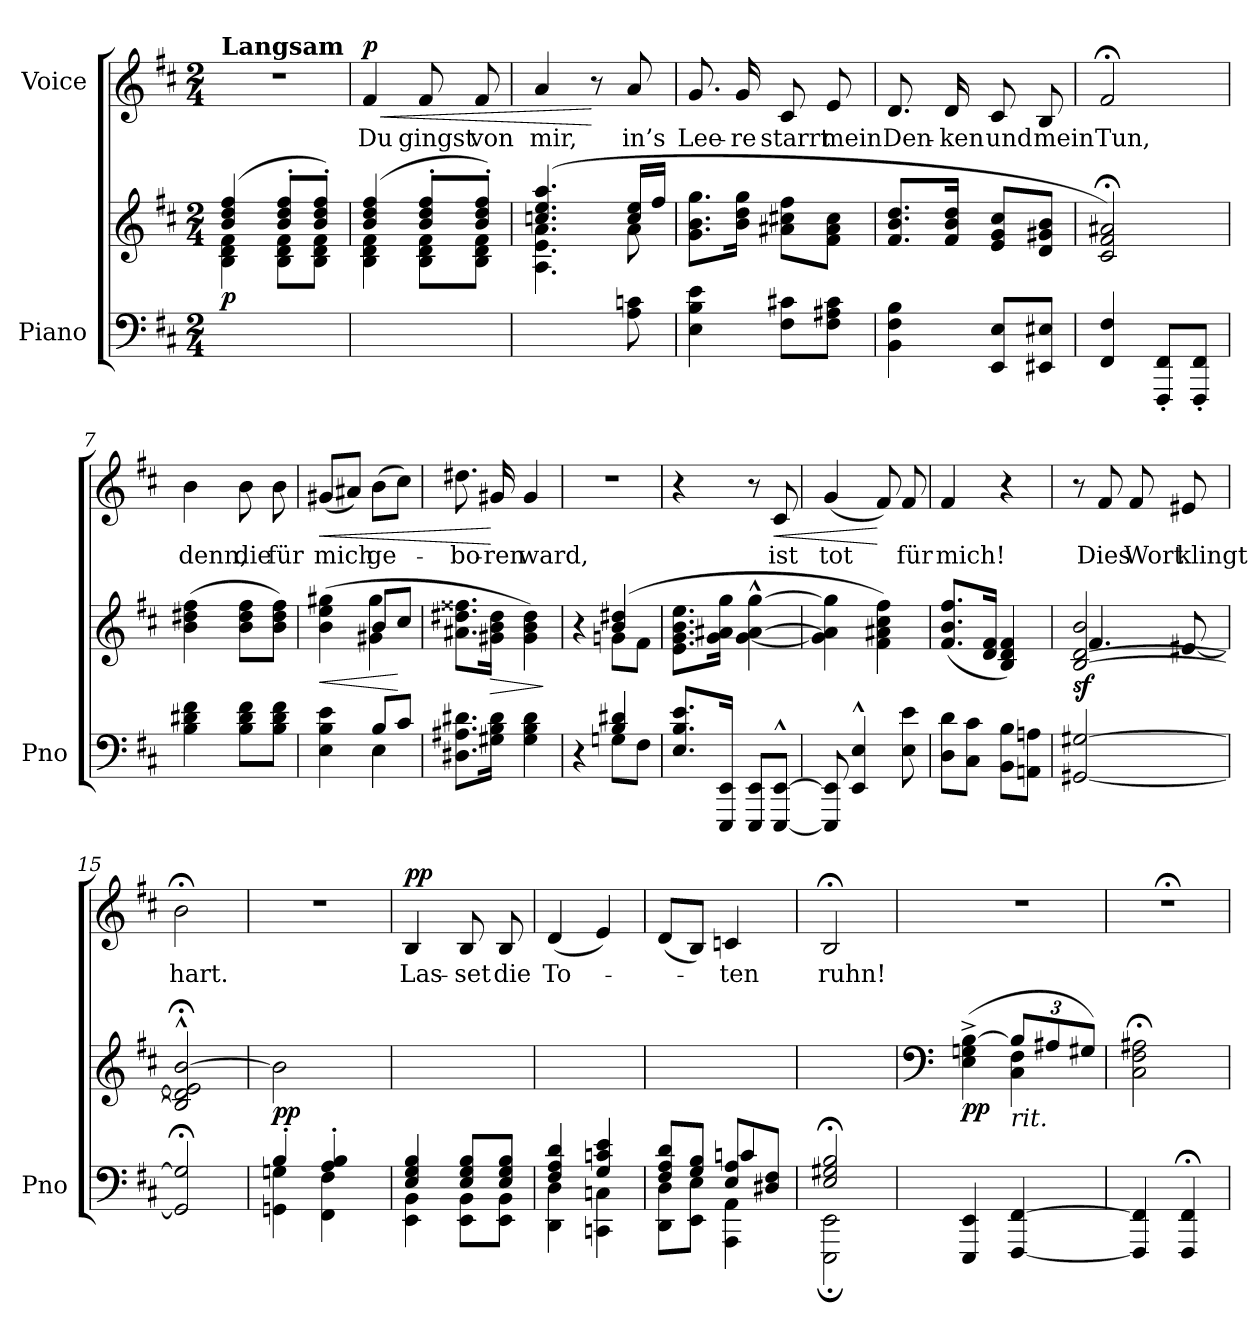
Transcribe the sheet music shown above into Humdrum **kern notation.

**kern	**kern	**dynam	**kern	**text	**dynam
*part2	*part2	*part2	*part1	*part1	*part1
*staff3	*staff2	*staff2/3	*staff1	*staff1	*staff1
*I"Piano	*	*	*I"Voice	*	*
*I'Pno	*	*	*	*	*
*clefF4	*clefG2	*	*clefG2	*	*
*k[f#c#]	*k[f#c#]	*	*k[f#c#]	*	*
*M2/4	*M2/4	*	*M2/4	*	*
=1	=1	=1	=1	=1	=1
*	*^	*	*	*	*
!	!	!	!	!LO:TX:a:B:t=Langsam	!	!
!	!	!	!LO:DY:b	!	!	!
2ryy	(>4b/ 4dd/ 4ff#/	4B\ 4d\ 4f#\	p	2r	.	.
.	8b/'> 8dd/'> 8ff#/'>L	8B\ 8d\ 8f#\L	.	.	.	.
.	8b/'> 8dd/'> 8ff#/'>J)	8B\ 8d\ 8f#\J	.	.	.	.
=2	=2	=2	=2	=2	=2	=2
!	!	!	!	!	!LO:LY:b	!LO:HP:b
!	!	!	!	!	!	!LO:DY:n=1:a
2ryy	(>4b/ 4dd/ 4ff#/	4B\ 4d\ 4f#\	.	4f#/	Du	< p
!	!	!	!	!	!LO:LY:b	!
.	8b/'> 8dd/'> 8ff#/'>L	8B\ 8d\ 8f#\L	.	8f#/	gingst	.
!	!	!	!	!	!LO:LY:b	!
.	8b/'> 8dd/'> 8ff#/'>J)	8B\ 8d\ 8f#\J	.	8f#/	von	.
=3	=3	=3	=3	=3	=3	=3
*	*	*^	*	*	*	*
!	!	!	!	!	!	!LO:LY:b	!
4.ryy	(4.ccn/ 4.ee/ 4.aa/	4.ryy	4.A\ 4.e\ 4.a\	.	4a/	mir,	.
.	.	.	.	.	8r	.	[
!	!	!	!	!	!	!LO:LY:b	!
8A\ 8cn\	16cc/ 16ee/LL	8a\	8ryy	.	8a/	in’s	.
.	16ff#/JJ	.	.	.	.	.	.
*	*v	*v	*v	*	*	*	*
=4	=4	=4	=4	=4	=4
!	!	!	!	!LO:LY:b	!
4E\ 4B\ 4e\	8.g\ 8.b\ 8.gg\L	.	8.g/	Lee-	.
!	!	!	!	!LO:LY:b	!
.	16b\ 16dd\ 16gg\Jk	.	16g/	-re	.
!	!	!	!	!LO:LY:b	!
8F#\ 8c#X\L	8a#X\ 8cc#X\ 8ff#\L	.	8c#/	starrt	.
!	!	!	!	!LO:LY:b	!
8F#\ 8A#X\ 8c#\J	8f#\ 8a#\ 8cc#\J	.	8e/	mein	.
=5	=5	=5	=5	=5	=5
!	!	!	!	!LO:LY:b	!
4BB\ 4F#\ 4B\	8.f#/ 8.b/ 8.dd/L	.	8.d/	Den-	.
!	!	!	!	!LO:LY:b	!
.	16f#/ 16b/ 16dd/Jk	.	16d/	-ken	.
!	!	!	!	!LO:LY:b	!
8EE/ 8E/L	8e/ 8g/ 8cc#/L	.	8c#/	und	.
!	!	!	!	!LO:LY:b	!
8EE#X/ 8E#X/J	8d/ 8g#X/ 8b/J	.	8B/	mein	.
!!LO:LB:g=z
=6	=6	=6	=6	=6	=6
!	!	!	!	!LO:LY:b	!
4FF#/ 4F#/	2c#/;< 2f#/;< 2a#X/;<)	.	2f#;</	Tun,	.
8FFF#/'> 8FF#/'>L	.	.	.	.	.
8FFF#/'> 8FF#/'>J	.	.	.	.	.
=7	=7	=7	=7	=7	=7
!	!	!	!	!LO:LY:b	!
4B\ 4d#X\ 4f#\	(4b\ 4dd#X\ 4ff#\	.	4b\	denn,	.
!	!	!	!	!LO:LY:b	!
8B\ 8d#\ 8f#\L	8b\ 8dd#\ 8ff#\L	.	8b\	die	.
!	!	!	!	!LO:LY:b	!
8B\ 8d#\ 8f#\J	8b\ 8dd#\ 8ff#\J)	.	8b\	für	.
=8	=8	=8	=8	=8	=8
*^	*	*	*	*	*
!	!	!	!LO:HP:b	!	!LO:LY:b	!LO:HP:b
*	*	*^	*	*	*	*
4E\ 4B\ 4e\	4ryy	(4b\ 4ee\ 4gg#X\	4ryy	<	(8g#X/L	mich	<
.	.	.	.	.	8a#X/J)	.	.
!	!	!	!	!	!	!LO:LY:b	!
8B/L	4E\	8b/L	4g#X\ 4gg#\	.	(8b\L	ge-	.
8c#/J	.	8cc#/J	.	[	8cc#\J)	.	.
*v	*v	*	*	*	*	*	*
*	*v	*v	*	*	*	*
=9	=9	=9	=9	=9	=9
!	!	!	!	!LO:LY:b	!
8.D#X\ 8.A#X\ 8.d#X\L	8.a#X\ 8.dd#X\ 8.ff##X\L	.	8.dd#X\	-bo-	.
!	!	!LO:HP:b	!	!LO:LY:b	!
16G#X\ 16B\ 16d#\Jk	16g#X\ 16b\ 16dd#\Jk	>	16g#X/	-ren	[
!	!	!	!	!LO:LY:b	!
4G#\ 4B\ 4d#\	4g#\ 4b\ 4dd#\)	.	4g#/	ward,	.
.	.	]	.	.	.
=10	=10	=10	=10	=10	=10
*^	*^	*	*	*	*
4r	4ryy	4r	4ryy	.	2r	.	.
4B/ 4d#X/	8Gn\L	(4b/ 4dd#X/	8gn\L	.	.	.	.
.	8F#\J	.	8f#\J	.	.	.	.
*v	*v	*	*	*	*	*	*
*	*v	*v	*	*	*	*
!!LO:LB:g=z
=11	=11	=11	=11	=11	=11
8.E/ 8.B/ 8.e/L	8.e\ 8.g\ 8.b\ 8.ee\L	.	4r	.	.
16EEE/ 16EE/Jk	16g\ 16a#X\ 16gg\Jk	.	.	.	.
8EEE/ 8EE/L	[4g\^^ [4a#\^^ [4gg\^^	.	8r	.	.
!	!	!	!	!LO:LY:b	!LO:HP:b
[8EEE/^^ [8EE/^^J	.	.	8c#/	ist	<
=12	=12	=12	=12	=12	=12
!	!	!	!	!LO:LY:b	!
8EEE/] 8EE/]	4g\] 4a#\] 4gg\]	.	(4g/	tot	.
4EE/^^ 4E/^^	.	.	.	.	.
.	4f#\ 4a#X\ 4cc#\ 4ff#\)	.	8f#/)	.	[
!	!	!	!	!LO:LY:b	!
8E\ 8e\	.	.	8f#/	für	.
=13	=13	=13	=13	=13	=13
!	!	!	!	!LO:LY:b	!
8D\ 8d\L	(8.f#/ 8.b/ 8.ff#/L	.	4f#/	mich!	.
8C#\ 8c#\J	.	.	.	.	.
.	16d/ 16f#/Jk	.	.	.	.
8BB\ 8B\L	4B/ 4d/ 4f#/)	.	4r	.	.
8AAn\ 8An\J	.	.	.	.	.
=14	=14	=14	=14	=14	=14
*	*^	*	*	*	*
!	!	!	!LO:DY:b	!	!	!
[2GG#X/ [2G#X/	[<2B/ [<2d/ 2b/	4.f#/	sf	8r	.	.
!	!	!	!	!	!LO:LY:b	!
.	.	.	.	8f#/	Dies	.
!	!	!	!	!	!LO:LY:b	!
.	.	.	.	8f#/	Wort	.
!	!	!	!	!	!LO:LY:b	!
.	.	[8e#X/	.	8e#X/	klingt	.
=15	=15	=15	=15	=15	=15	=15
!	!	!	!	!	!LO:LY:b	!
*	*v	*v	*	*	*	*
2GG#/];< 2G#/];<	2B/];<^^ 2d/];<^^ 2e#/];<^^ [2b/;<^^	.	2b;<\	hart.	.
=16	=16	=16	=16	=16	=16
*^	*	*	*	*	*
!	!	!	!LO:DY:b	!	!	!
4B'/	4GGn\ 4Gn\	2b\]	pp	2r	.	.
4A/' 4B/'	4FF#\ 4F#\	.	.	.	.	.
!!LO:LB:g=z
=17	=17	=17	=17	=17	=17	=17
!	!	!	!	!	!LO:LY:b	!LO:DY:a
4E/ 4G/ 4B/	4EE\ 4BB\	2ryy	.	4B/	Las-	pp
!	!	!	!	!	!LO:LY:b	!
8E/ 8G/ 8B/L	8EE\ 8BB\L	.	.	8B/	-set	.
!	!	!	!	!	!LO:LY:b	!
8E/ 8G/ 8B/J	8EE\ 8BB\J	.	.	8B/	die	.
=18	=18	=18	=18	=18	=18	=18
!	!	!	!	!	!LO:LY:b	!
4F#/ 4A/ 4d/	4DD\ 4D\	2ryy	.	(4d/	To-	.
4G/ 4cn/ 4e/	4CCn\ 4Cn\	.	.	4e/)	.	.
=19	=19	=19	=19	=19	=19	=19
*	*^	*	*	*	*	*
8F#/ 8A/ 8d/L	4ryy	8DD\ 8D\L	2ryy	.	(8d/L	.	.
8G/ 8B/J	.	8EE\ 8E\J	.	.	8B/J)	.	.
!	!	!	!	!	!	!LO:LY:b	!
8E/ 8A/L	4cn/	4AAA\ 4AA\	.	.	4cn/	-ten	.
8D#X/ 8F#/J	.	.	.	.	.	.	.
*	*v	*v	*	*	*	*	*
=20	=20	=20	=20	=20	=20	=20
!	!	!	!	!	!LO:LY:b	!
2E/;< 2G#X/;< 2B/;<	2EEE\; 2EE\;	2ryy	.	2B;</	ruhn!	.
*v	*v	*	*	*	*	*
=21	=21	=21	=21	=21	=21
*	*clefF4	*	*	*	*
*^	*^	*	*	*	*
!	!	!	!	!LO:DY:b	!	!	!
*v	*v	*	*	*	*	*	*
4EEE/ 4EE/	(4E\^ 4Gn\^ [4B\^	4ryy	pp	2r	.	.
*	*Xbrackettup	*	*	*	*	*
!	!LO:TX:b:i:t=rit.	!	!	!	!	!
[4FFF#/ [4FF#/	12B/L]	4C#\ 4F#\	.	.	.	.
.	12A#X/	.	.	.	.	.
.	12G#X/J)	.	.	.	.	.
*	*v	*v	*	*	*	*
=22	=22	=22	=22	=22	=22
4FFF#/] 4FF#/]	2C#\;< 2F#\;< 2A#X\;<	.	2r;<	.	.
4FFF#/;< 4FF#/;<	.	.	.	.	.
=	=	=	=	=	=
*-	*-	*-	*-	*-	*-
